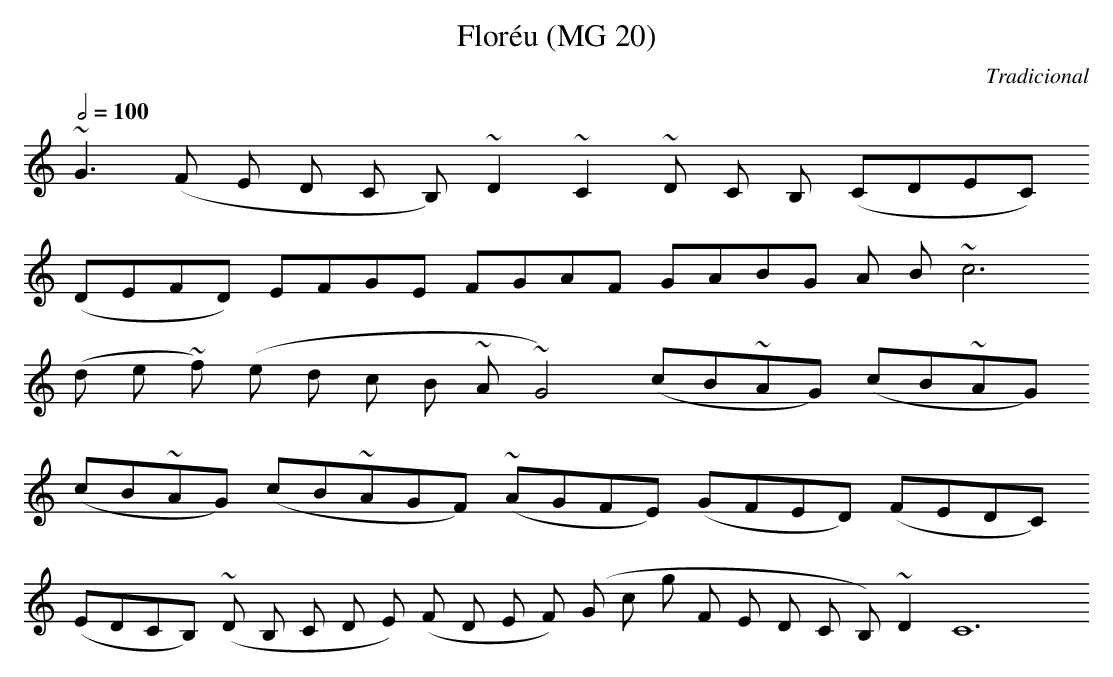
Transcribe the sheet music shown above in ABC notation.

X:1
T:Floréu (MG 20)
C:Tradicional
E:Nivel 2
M:Llibre
L:1/8
Q:2/4=100
K:C
~G3  (F E D C B,) ~D2 ~C2 ~D C B, (CDEC)
(DEFD) EFGE FGAF GABG A B ~c6
(d e ~f) (e d c B ~A ~G4) (cB~AG) (cB~AG)
(cB~AG) (cB~AGF) (~AGFE) (GFED) (FEDC)
(EDCB,) (~D B, C D E) (F D E F) (G c g F E D C B,) ~D2 C12
